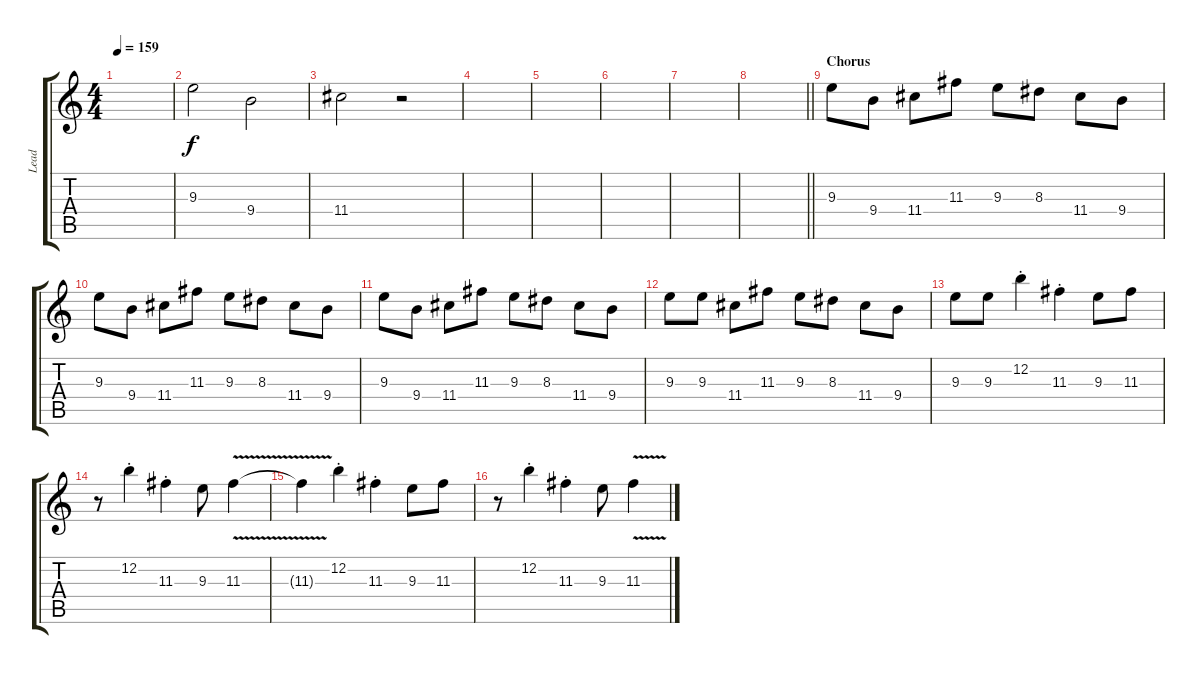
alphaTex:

\track ("Lead" "Lead") {instrument overdrivenguitar}
\staff {score tabs}
\tuning (E4 B3 G3 D3 A2 E2) {hide}
\ts (4 4)
\tempo 159
\clef g2
\ks c
|
9.3.2 9.4.2 |
11.4.2 r.2 |
|
|
|
|
\barLineRight lightlight
|
\section ("" "Chorus")
9.3.8 9.4.8 11.4.8 11.3.8 9.3.8 8.3.8 11.4.8 9.4.8 |
9.3.8 9.4.8 11.4.8 11.3.8 9.3.8 8.3.8 11.4.8 9.4.8 |
9.3.8 9.4.8 11.4.8 11.3.8 9.3.8 8.3.8 11.4.8 9.4.8 |
9.3.8 9.3.8 11.4.8 11.3.8 9.3.8 8.3.8 11.4.8 9.4.8 |
9.3.8 9.3.8 12.2{st}.4 11.3{st}.4 9.3.8 11.3.8 |
r.8 12.2{st}.4 11.3{st}.4 9.3.8 11.3{v}.4 |
11.3{t}.4 12.2{st}.4 11.3{st}.4 9.3.8 11.3.8 |
r.8 12.2{st}.4 11.3{st}.4 9.3.8 11.3{v}.4
